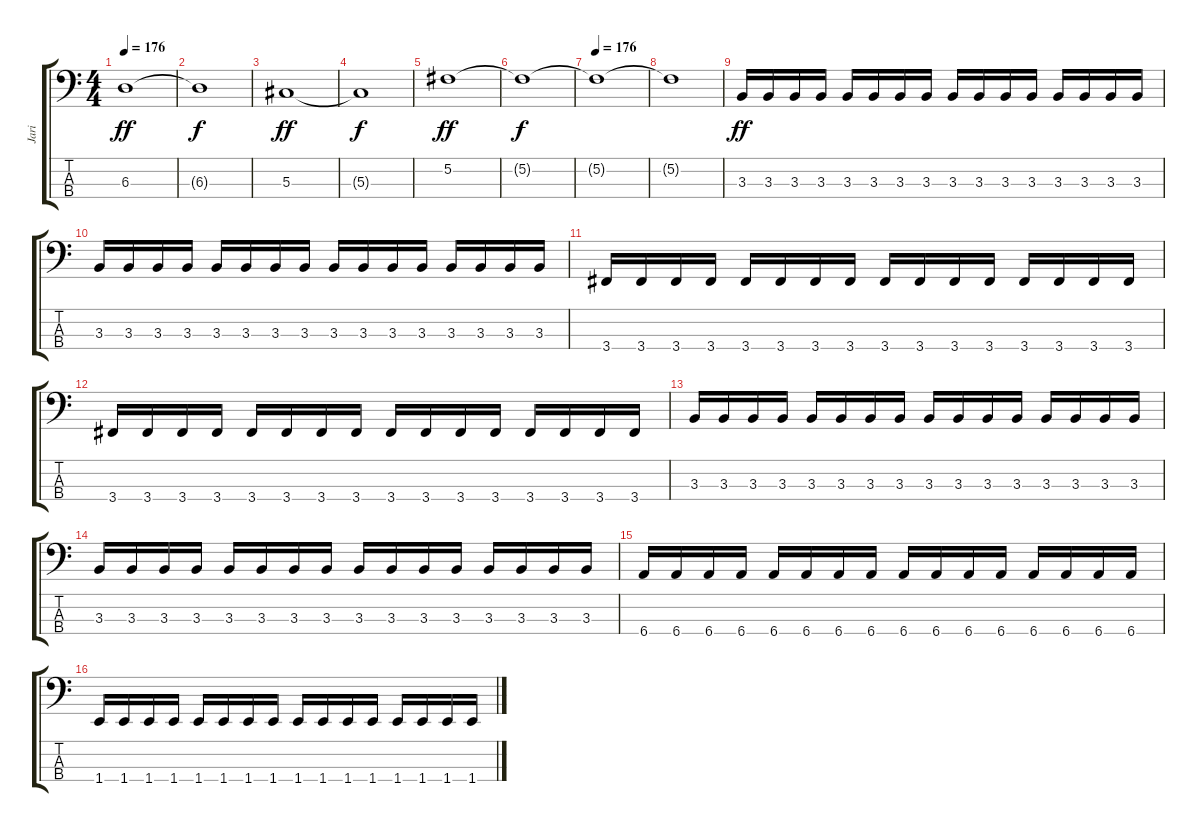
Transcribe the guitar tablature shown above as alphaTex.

\track ("Jari" "Jari") {instrument electricbassfinger}
\staff {score tabs}
\tuning (Gb2 Db2 Ab1 Eb1) {hide}
\ts (4 4)
\tempo 176
\clef f4
\ks c
6.3.1{dy ff} |
6.3{t}.1{dy f} |
5.3.1{dy ff} |
5.3{t}.1{dy f} |
5.2.1{dy ff} |
5.2{t}.1{dy f} |
\tempo 176
5.2{t}.1 |
5.2{t}.1 |
3.3.16{dy ff} 3.3.16 3.3.16 3.3.16 3.3.16 3.3.16 3.3.16 3.3.16 3.3.16 3.3.16 3.3.16 3.3.16 3.3.16 3.3.16 3.3.16 3.3.16 |
3.3.16 3.3.16 3.3.16 3.3.16 3.3.16 3.3.16 3.3.16 3.3.16 3.3.16 3.3.16 3.3.16 3.3.16 3.3.16 3.3.16 3.3.16 3.3.16 |
3.4.16 3.4.16 3.4.16 3.4.16 3.4.16 3.4.16 3.4.16 3.4.16 3.4.16 3.4.16 3.4.16 3.4.16 3.4.16 3.4.16 3.4.16 3.4.16 |
3.4.16 3.4.16 3.4.16 3.4.16 3.4.16 3.4.16 3.4.16 3.4.16 3.4.16 3.4.16 3.4.16 3.4.16 3.4.16 3.4.16 3.4.16 3.4.16 |
3.3.16 3.3.16 3.3.16 3.3.16 3.3.16 3.3.16 3.3.16 3.3.16 3.3.16 3.3.16 3.3.16 3.3.16 3.3.16 3.3.16 3.3.16 3.3.16 |
3.3.16 3.3.16 3.3.16 3.3.16 3.3.16 3.3.16 3.3.16 3.3.16 3.3.16 3.3.16 3.3.16 3.3.16 3.3.16 3.3.16 3.3.16 3.3.16 |
6.4.16 6.4.16 6.4.16 6.4.16 6.4.16 6.4.16 6.4.16 6.4.16 6.4.16 6.4.16 6.4.16 6.4.16 6.4.16 6.4.16 6.4.16 6.4.16 |
1.4.16 1.4.16 1.4.16 1.4.16 1.4.16 1.4.16 1.4.16 1.4.16 1.4.16 1.4.16 1.4.16 1.4.16 1.4.16 1.4.16 1.4.16 1.4.16
